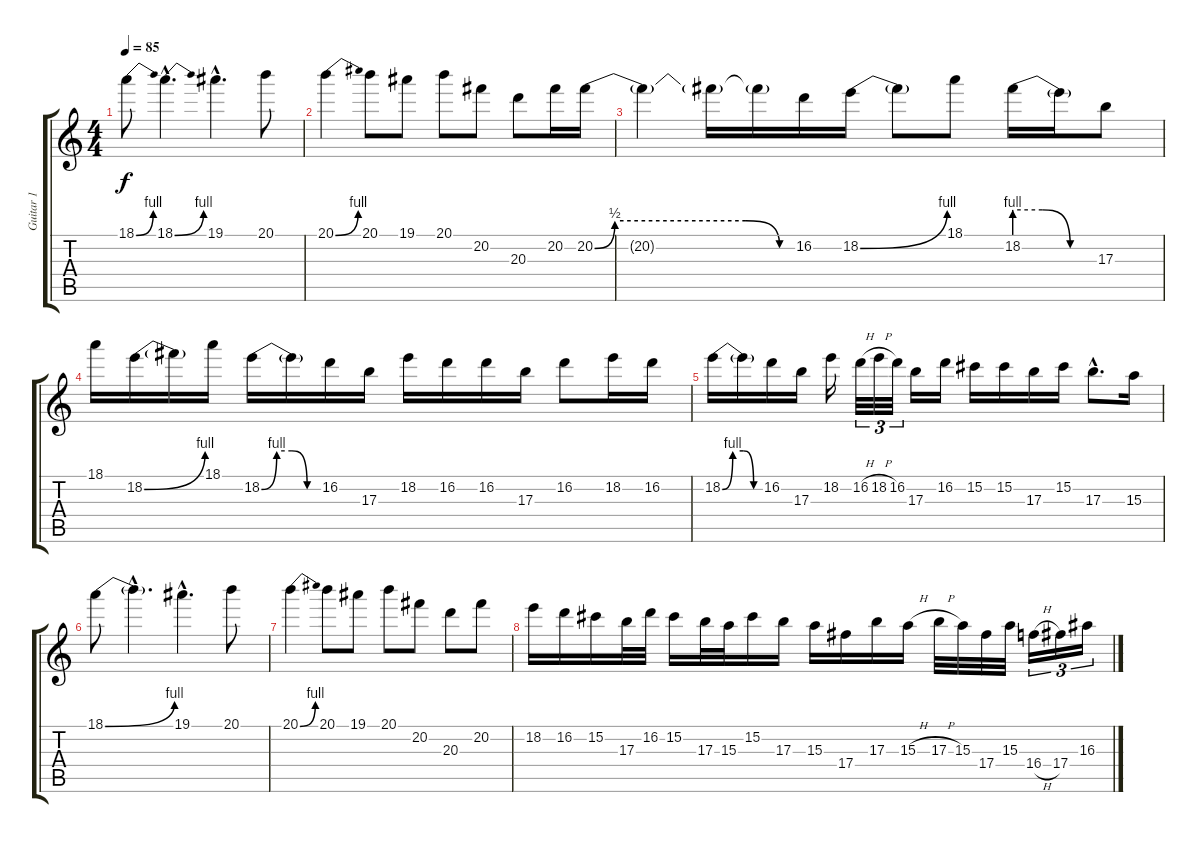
\track ("Guitar 1" "Guitar 1") {instrument electricguitarclean}
\staff {score tabs}
\tuning (Eb4 Bb3 Gb3 Db3 Ab2 Eb2) {hide}
\ts (4 4)
\tempo 85
\clef g2
\ks c
18.1{be (bend 0 0 60 4)}.8{dy f} 18.1{be (bend 0 0 60 4) hac}.4{d} 19.1{hac}.4{d} 20.1.8 |
20.1{be (bend 0 0 60 4)}.4 20.1.8 19.1.8 20.1.8 20.2.8 20.3.8 20.2.16 20.2{be (custom 0 0 6 2 30 2 45 2 55 0 60 0)}.16 |
20.2{t}.4 20.2{t}.16 20.2{t}.16 16.2.16 18.2{be (bend 0 0 60 4)}.16 18.2{t}.8 18.1.8 18.2{be (custom 0 4 20 4 40 0 60 0)}.16 18.2{t}.16 17.3.8 |
18.1.16 18.2{be (bend 0 0 60 4)}.16 18.2{t}.16 18.1.16 18.2{be (custom 0 0 15 4 30 4 45 0 60 0)}.16 18.2{t}.16 16.2.16 17.3.16 18.2.16 16.2.16 16.2.16 17.3.16 16.2.8 18.2.16 16.2.16 |
18.2{be (custom 0 0 15 4 30 4 45 0 60 0)}.16 18.2{t}.16 16.2.16 17.3.16 18.2.16 16.2{h}.32{tu (3 2)} 18.2{h}.32{tu (3 2)} 16.2.32{tu (3 2)} 17.3.16 16.2.16 15.2.16 15.2.16 17.3.16 15.2.16 17.3{hac}.8{d} 15.3.16 |
18.1{be (bend 0 0 60 4)}.8 18.1{hac t}.4{d} 19.1{hac}.4{d} 20.1.8 |
20.1{be (bend 0 0 60 4)}.4 20.1.8 19.1.8 20.1.8 20.2.8 20.3.8 20.2.8 |
18.2.16 16.2.16 15.2.16 17.3.32 16.2.32 15.2.16 17.3.32 15.3.32 15.2.16 17.3.16 15.3.16 17.4.16 17.3.16 15.3{h}.16 17.3{h}.32 15.3.32 17.4.32 15.3.32 16.4{h}.16{tu (3 2)} 17.4.16{tu (3 2)} 16.3.16{tu (3 2)}
